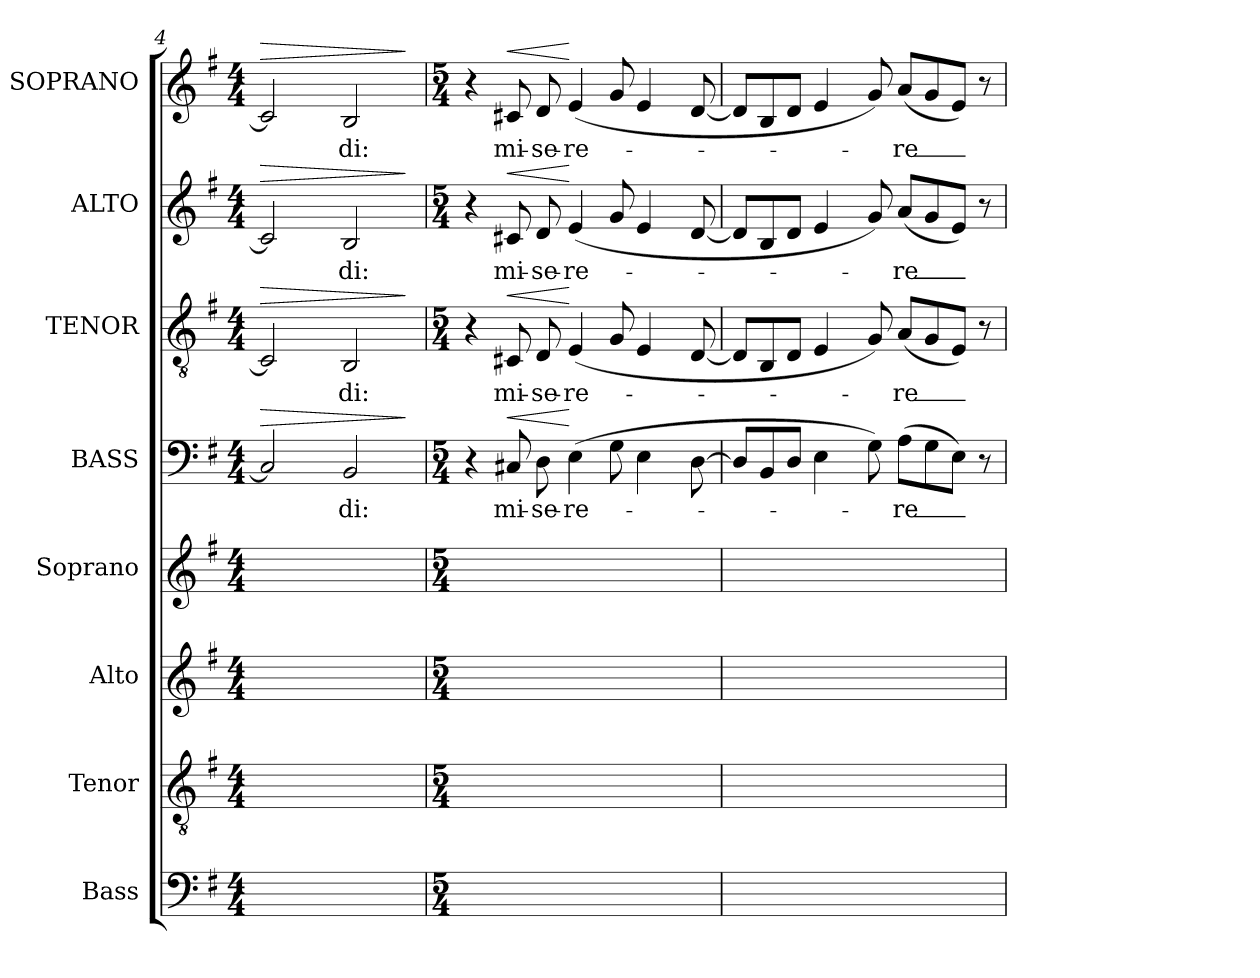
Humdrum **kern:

**kern	**kern	**kern	**kern	**kern	**text	**dynam	**kern	**text	**dynam	**kern	**text	**dynam	**kern	**text	**dynam
*part8	*part7	*part6	*part5	*part4	*part4	*part4	*part3	*part3	*part3	*part2	*part2	*part2	*part1	*part1	*part1
*staff8	*staff7	*staff6	*staff5	*staff4	*staff4	*staff4	*staff3	*staff3	*staff3	*staff2	*staff2	*staff2	*staff1	*staff1	*staff1
*I"Bass	*I"Tenor	*I"Alto	*I"Soprano	*I"BASS	*	*	*I"TENOR	*	*	*I"ALTO	*	*	*I"SOPRANO	*	*
*I'B.	*I'T.	*I'A.	*I'S.	*I'B.	*	*	*I'T.	*	*	*I'A.	*	*	*I'S.	*	*
*clefF4	*clefGv2	*clefG2	*clefG2	*clefF4	*	*	*clefGv2	*	*	*clefG2	*	*	*clefG2	*	*
*k[f#]	*k[f#]	*k[f#]	*k[f#]	*k[f#]	*	*	*k[f#]	*	*	*k[f#]	*	*	*k[f#]	*	*
*G:	*G:	*G:	*G:	*G:	*	*	*G:	*	*	*G:	*	*	*G:	*	*
*M4/4	*M4/4	*M4/4	*M4/4	*M4/4	*	*	*M4/4	*	*	*M4/4	*	*	*M4/4	*	*
=4	=4	=4	=4	=4	=4	=4	=4	=4	=4	=4	=4	=4	=4	=4	=4
!	!	!	!	!	!	!LO:HP:a	!	!	!LO:HP:a	!	!	!LO:HP:a	!	!	!LO:HP:a
4ryy	4ryy	4ryy	4ryy	2C]	.	>	2C]	.	>	2c]	.	>	2c]	.	>
4ryy	4ryy	4ryy	4ryy	.	.	.	.	.	.	.	.	.	.	.	.
4ryy	4ryy	4ryy	4ryy	2BB	-di:	.	2BB	-di:	.	2B	-di:	.	2B	-di:	.
4ryy	4ryy	4ryy	4ryy	.	.	.	.	.	.	.	.	.	.	.	.
.	.	.	.	.	.	]	.	.	]	.	.	]	.	.	]
=5	=5	=5	=5	=5	=5	=5	=5	=5	=5	=5	=5	=5	=5	=5	=5
*M5/4	*M5/4	*M5/4	*M5/4	*M5/4	*	*	*M5/4	*	*	*M5/4	*	*	*M5/4	*	*
4ryy	4ryy	4ryy	4ryy	4r	.	.	4r	.	.	4r	.	.	4r	.	.
!	!	!	!	!	!	!LO:HP:a	!	!	!LO:HP:a	!	!	!LO:HP:a	!	!	!LO:HP:a
4ryy	4ryy	4ryy	4ryy	8C#X	mi-	<	8C#X	mi-	<	8c#X	mi-	<	8c#X	mi-	<
.	.	.	.	8D	-se-	.	8D	-se-	.	8d	-se-	.	8d	-se-	.
4ryy	4ryy	4ryy	4ryy	(4E	-re-	[	(4E	-re-	[	(4e	-re-	[	(4e	-re-	[
4ryy	4ryy	4ryy	4ryy	8G	.	.	8G	.	.	8g	.	.	8g	.	.
.	.	.	.	4E	.	.	4E	.	.	4e	.	.	4e	.	.
4ryy	4ryy	4ryy	4ryy	.	.	.	.	.	.	.	.	.	.	.	.
.	.	.	.	[8D	.	.	[8D	.	.	[8d	.	.	[8d	.	.
=6	=6	=6	=6	=6	=6	=6	=6	=6	=6	=6	=6	=6	=6	=6	=6
4ryy	4ryy	4ryy	4ryy	8DL]	.	.	8DL]	.	.	8dL]	.	.	8dL]	.	.
.	.	.	.	8BB	.	.	8BB	.	.	8B	.	.	8B	.	.
4ryy	4ryy	4ryy	4ryy	8DJ	.	.	8DJ	.	.	8dJ	.	.	8dJ	.	.
.	.	.	.	4E	.	.	4E	.	.	4e	.	.	4e	.	.
4ryy	4ryy	4ryy	4ryy	.	.	.	.	.	.	.	.	.	.	.	.
.	.	.	.	8G)	.	.	8G)	.	.	8g)	.	.	8g)	.	.
4ryy	4ryy	4ryy	4ryy	(8AL	-re_	.	(8AL	-re_	.	(8aL	-re_	.	(8aL	-re_	.
.	.	.	.	8G	.	.	8G	.	.	8g	.	.	8g	.	.
4ryy	4ryy	4ryy	4ryy	8EJ)	.	.	8EJ)	.	.	8eJ)	.	.	8eJ)	.	.
.	.	.	.	8r	.	.	8r	.	.	8r	.	.	8r	.	.
=	=	=	=	=	=	=	=	=	=	=	=	=	=	=	=
*-	*-	*-	*-	*-	*-	*-	*-	*-	*-	*-	*-	*-	*-	*-	*-
